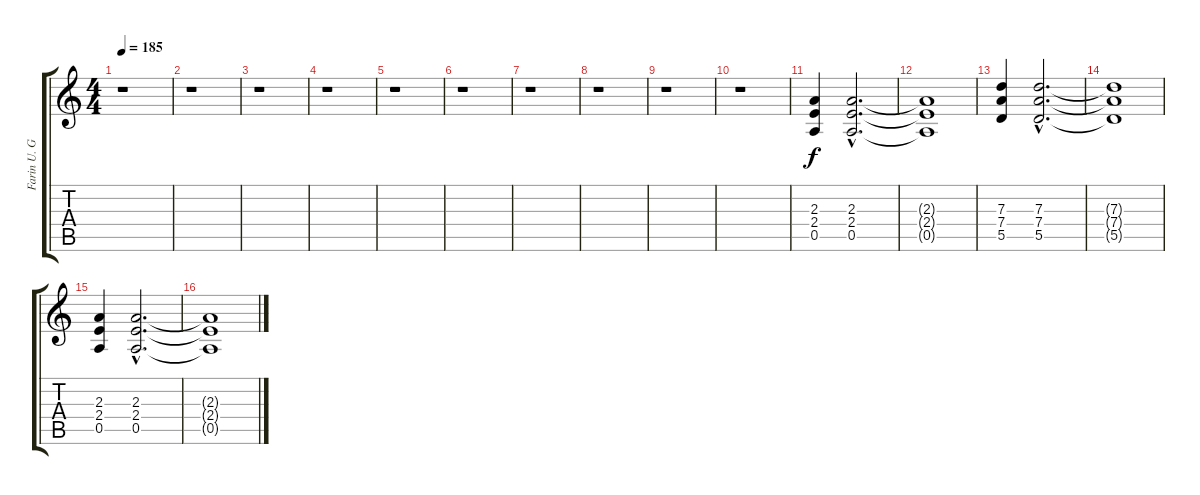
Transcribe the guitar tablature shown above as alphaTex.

\track ("Farin U. Guitar" "Farin U. G") {instrument distortionguitar}
\staff {score tabs}
\tuning (E4 B3 G3 D3 A2 E2) {hide}
\ts (4 4)
\tempo 185
\clef g2
\ks c
r.1{dy f instrument distortionguitar} |
r.1 |
r.1 |
r.1 |
r.1 |
r.1 |
r.1 |
r.1 |
r.1 |
r.1 |
(2.3 2.4 0.5).4 (2.3{hac} 2.4{hac} 0.5{hac}).2{d} |
(2.3{t} 2.4{t} 0.5{t}).1 |
(7.3 7.4 5.5).4 (7.3{hac} 7.4{hac} 5.5{hac}).2{d} |
(7.3{t} 7.4{t} 5.5{t}).1 |
(2.3 2.4 0.5).4 (2.3{hac} 2.4{hac} 0.5{hac}).2{d} |
(2.3{t} 2.4{t} 0.5{t}).1
